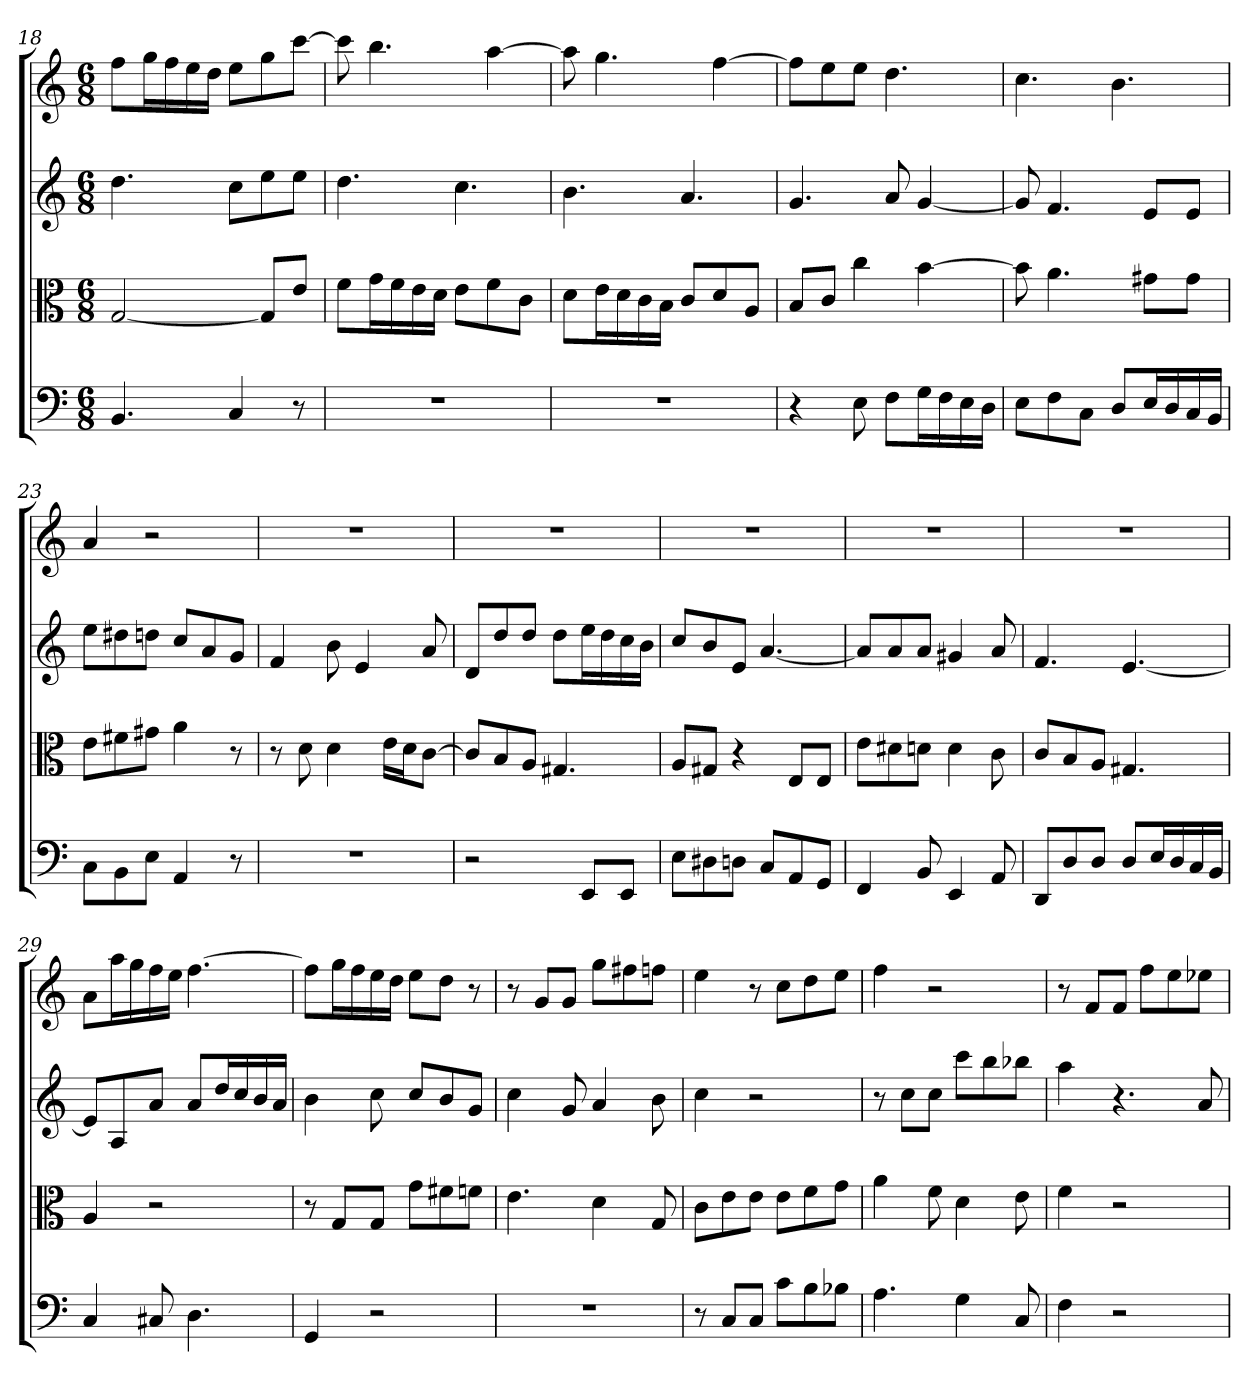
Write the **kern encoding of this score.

**kern	**kern	**kern	**kern
*part4	*part3	*part2	*part1
*staff4	*staff3	*staff2	*staff1
*clefF4	*clefC3	*clefG2	*clefG2
*k[]	*k[]	*k[]	*k[]
*C:	*C:	*C:	*C:
*M6/8	*M6/8	*M6/8	*M6/8
=18	=18	=18	=18
4.BB	[2G	4.dd	8ff\L
.	.	.	16gg\L
.	.	.	16ff\
.	.	.	16ee\
.	.	.	16dd\JJ
4C	.	8cc\L	8ee\L
.	8G/L]	8ee\	8gg\
8r	8e/J	8ee\J	[8ccc\J
=19	=19	=19	=19
2.r	8f\L	4.dd	8ccc]
.	16g\L	.	4.bb
.	16f\	.	.
.	16e\	.	.
.	16d\JJ	.	.
.	8e\L	4.cc	.
.	8f\	.	[4aa
.	8c\J	.	.
=20	=20	=20	=20
2.r	8d\L	4.b	8aa]
.	16e\L	.	4.gg
.	16d\	.	.
.	16c\	.	.
.	16B\JJ	.	.
.	8c/L	4.a	.
.	8d/	.	[4ff
.	8A/J	.	.
=21	=21	=21	=21
4r	8B/L	4.g	8ff\L]
.	8c/J	.	8ee\
8E	4cc	.	8ee\J
8F\L	.	8a	4.dd
16G\L	[4b	[4g	.
16F\	.	.	.
16E\	.	.	.
16D\JJ	.	.	.
=22	=22	=22	=22
8E\L	8b]	8g]	4.cc
8F\	4.a	4.f	.
8C\J	.	.	.
8D/L	.	.	4.b
16E/L	8g#X\L	8e/L	.
16D/	.	.	.
16C/	8g#\J	8e/J	.
16BB/JJ	.	.	.
=23	=23	=23	=23
8C\L	8e\L	8ee\L	4a
8BB\	8f#X\	8dd#X\	.
8E\J	8g#X\J	8ddn\J	2r
4AA	4a	8cc/L	.
.	.	8a/	.
8r	8r	8g/J	.
=24	=24	=24	=24
2.r	8r	4f	2.r
.	8d	.	.
.	4d	8b	.
.	.	4e	.
.	16e\LL	.	.
.	16d\J	.	.
.	[8c\J	8a	.
=25	=25	=25	=25
2r	8c/L]	8d/L	2.r
.	8B/	8dd/	.
.	8A/J	8dd/J	.
.	4.G#X	8dd\L	.
8EE/L	.	16ee\L	.
.	.	16dd\	.
8EE/J	.	16cc\	.
.	.	16b\JJ	.
=26	=26	=26	=26
8E\L	8A/L	8cc/L	2.r
8D#X\	8G#X/J	8b/	.
8Dn\J	4r	8e/J	.
8C/L	.	[4.a	.
8AA/	8E/L	.	.
8GG/J	8E/J	.	.
=27	=27	=27	=27
4FF	8e\L	8a/L]	2.r
.	8d#X\	8a/	.
8BB	8dn\J	8a/J	.
4EE	4d	4g#X	.
8AA	8c	8a	.
=28	=28	=28	=28
8DD/L	8c/L	4.f	2.r
8D/	8B/	.	.
8D/J	8A/J	.	.
8D/L	4.G#X	[4.e	.
16E/L	.	.	.
16D/	.	.	.
16C/	.	.	.
16BB/JJ	.	.	.
=29	=29	=29	=29
4C	4A	8e/L]	8a\L
.	.	8A/	16aa\L
.	.	.	16gg\
8C#X	2r	8a/J	16ff\
.	.	.	16ee\JJ
4.D	.	8a/L	[4.ff
.	.	16dd/L	.
.	.	16cc/	.
.	.	16b/	.
.	.	16a/JJ	.
=30	=30	=30	=30
4GG	8r	4b	8ff\L]
.	8G/L	.	16gg\L
.	.	.	16ff\
2r	8G/J	8cc	16ee\
.	.	.	16dd\JJ
.	8g\L	8cc/L	8ee\L
.	8f#X\	8b/	8dd\J
.	8fn\J	8g/J	8r
=31	=31	=31	=31
2.r	4.e	4cc	8r
.	.	.	8g/L
.	.	8g	8g/J
.	4d	4a	8gg\L
.	.	.	8ff#X\
.	8G	8b	8ffn\J
=32	=32	=32	=32
8r	8c\L	4cc	4ee
8C/L	8e\	.	.
8C/J	8e\J	2r	8r
8c\L	8e\L	.	8cc\L
8B\	8f\	.	8dd\
8B-X\J	8g\J	.	8ee\J
=33	=33	=33	=33
4.A	4a	8r	4ff
.	.	8cc\L	.
.	8f	8cc\J	2r
4G	4d	8ccc\L	.
.	.	8bb\	.
8C	8e	8bb-X\J	.
=34	=34	=34	=34
4F	4f	4aa	8r
.	.	.	8f/L
2r	2r	4.r	8f/J
.	.	.	8ff\L
.	.	.	8ee\
.	.	8a	8ee-X\J
=	=	=	=
*-	*-	*-	*-
